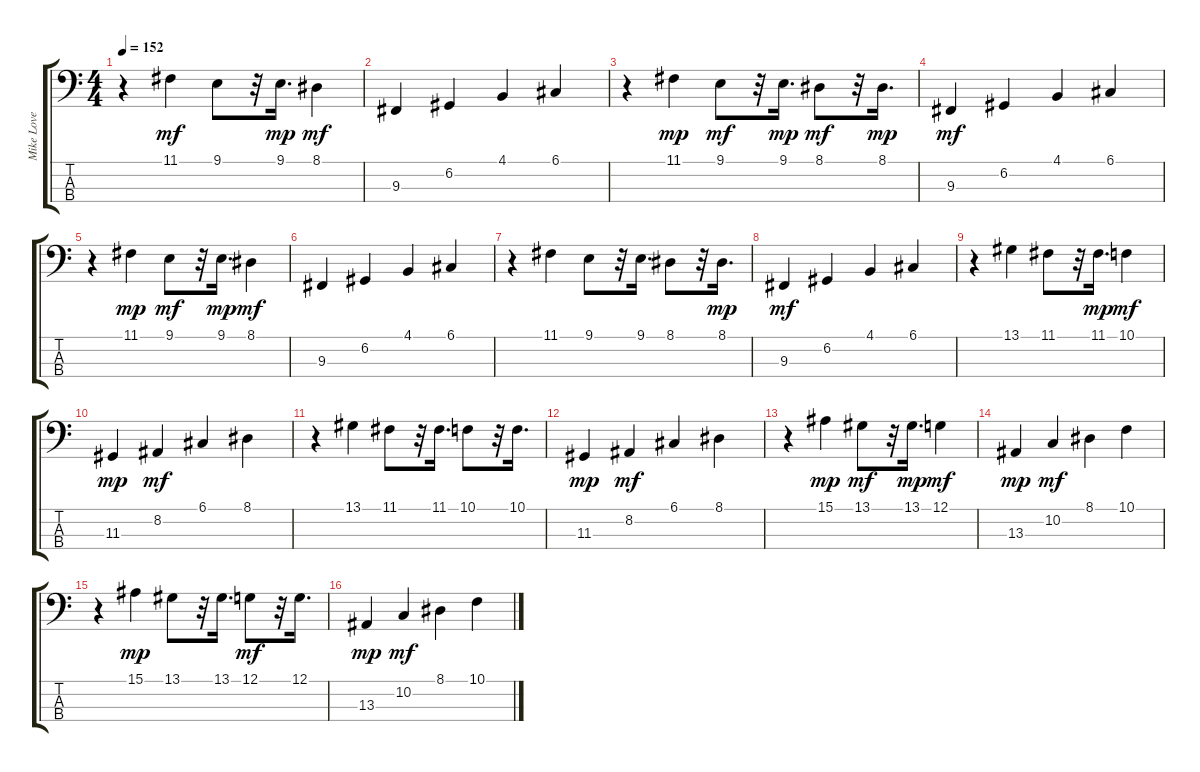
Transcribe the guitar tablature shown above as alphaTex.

\track ("Mike Love" "Mike Love") {instrument flute}
\staff {score tabs}
\tuning (G2 D2 A1 E1) {hide}
\ts (4 4)
\tempo 152
\clef f4
\ks c
r.4{dy mf} 11.1.4 9.1.8 r.32 9.1.16{d dy mp} 8.1.4{dy mf} |
9.3.4 6.2.4 4.1.4 6.1.4 |
r.4 11.1.4{dy mp} 9.1.8{dy mf} r.32 9.1.16{d dy mp} 8.1.8{dy mf} r.32 8.1.16{d dy mp} |
9.3.4{dy mf} 6.2.4 4.1.4 6.1.4 |
r.4 11.1.4{dy mp} 9.1.8{dy mf} r.32 9.1.16{d dy mp} 8.1.4{dy mf} |
9.3.4 6.2.4 4.1.4 6.1.4 |
r.4 11.1.4 9.1.8 r.32 9.1.16{d} 8.1.8 r.32 8.1.16{d dy mp} |
9.3.4{dy mf} 6.2.4 4.1.4 6.1.4 |
r.4 13.1.4 11.1.8 r.32 11.1.16{d dy mp} 10.1.4{dy mf} |
11.3.4{dy mp} 8.2.4{dy mf} 6.1.4 8.1.4 |
r.4 13.1.4 11.1.8 r.32 11.1.16{d} 10.1.8 r.32 10.1.16{d} |
11.3.4{dy mp} 8.2.4{dy mf} 6.1.4 8.1.4 |
r.4 15.1.4{dy mp} 13.1.8{dy mf} r.32 13.1.16{d dy mp} 12.1.4{dy mf} |
13.3.4{dy mp} 10.2.4{dy mf} 8.1.4 10.1.4 |
r.4 15.1.4{dy mp} 13.1.8 r.32 13.1.16{d} 12.1.8{dy mf} r.32 12.1.16{d} |
13.3.4{dy mp} 10.2.4{dy mf} 8.1.4 10.1.4
